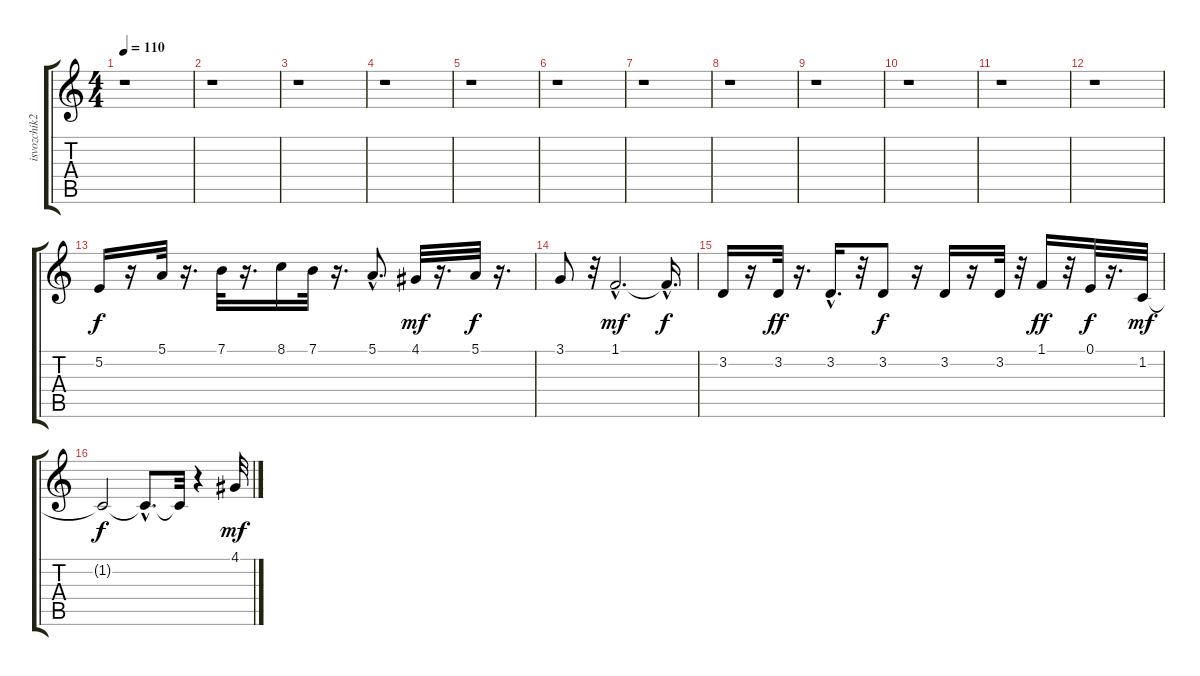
\track ("isvozchik2" "isvozchik2") {instrument clarinet}
\staff {score tabs}
\tuning (E4 B3 G3 D3 A2 E2) {hide}
\ts (4 4)
\tempo 110
\clef g2
\ks c
r.1{dy f} |
r.1 |
r.1 |
r.1 |
r.1 |
r.1 |
r.1 |
r.1 |
r.1 |
r.1 |
r.1 |
r.1 |
5.2.16 r.16 5.1.32 r.16{d} 7.1.32 r.16{d} 8.1.16 7.1.32 r.16{d} 5.1{hac}.8{d} 4.1.32{dy mf} r.16{d} 5.1.32{dy f} r.16{d} |
3.1.8 r.32 1.1{hac}.2{d dy mf} 1.1{hac t}.16{d dy f} |
3.2.16 r.16 3.2.32{dy ff} r.16{d} 3.2{hac}.16{d} r.32 3.2.8{dy f} r.16 3.2.16 r.16 3.2.32 r.32 1.1.16{dy ff} r.32 0.1.32{dy f} r.16{d} 1.2.32{dy mf} |
1.2{t}.2{dy f} 1.2{hac t}.8{d} 1.2{t}.32 r.4 4.1.32{dy mf}
